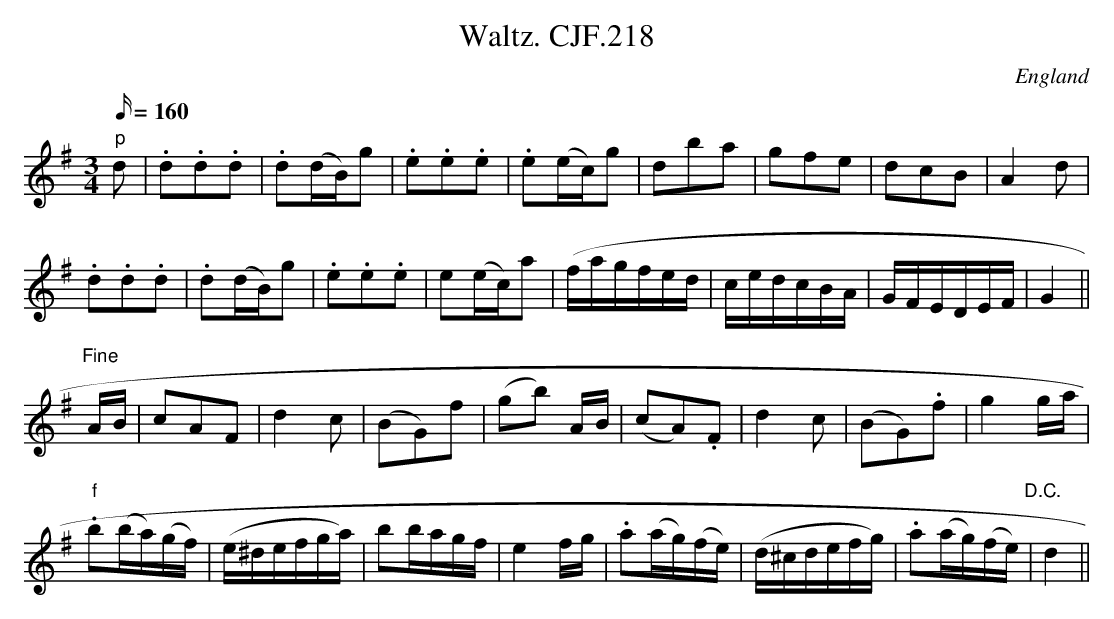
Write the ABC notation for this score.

X:1
T:Waltz. CJF.218
M:3/4
L:1/16
Q:160
O:England
K:G
"p"d2|.d2.d2.d2|.d2(dB)g2|.e2.e2.e2|.e2(ec)g2|d2b2a2|\
g2f2e2|d2c2B2|A4d2|!.d2.d2.d2|.d2(dB)g2|.e2.e2.e2|
e2(ec)a2|(fagfed|cedcBA|GFEDEF|G4h||!"Fine"AB|c2A2F2|\
d4c2|(B2G2)f2|(g2b2) AB|(c2A2).F2|
d4c2|(B2G2).f2|g4ga|!"f".b2(ba)(gf)|(e^defga)|b2bagf|\
e4fg|.a2(ag)(fe)|(d^cdefg)|.a2(ag)(fe)" D.C."|d4||
